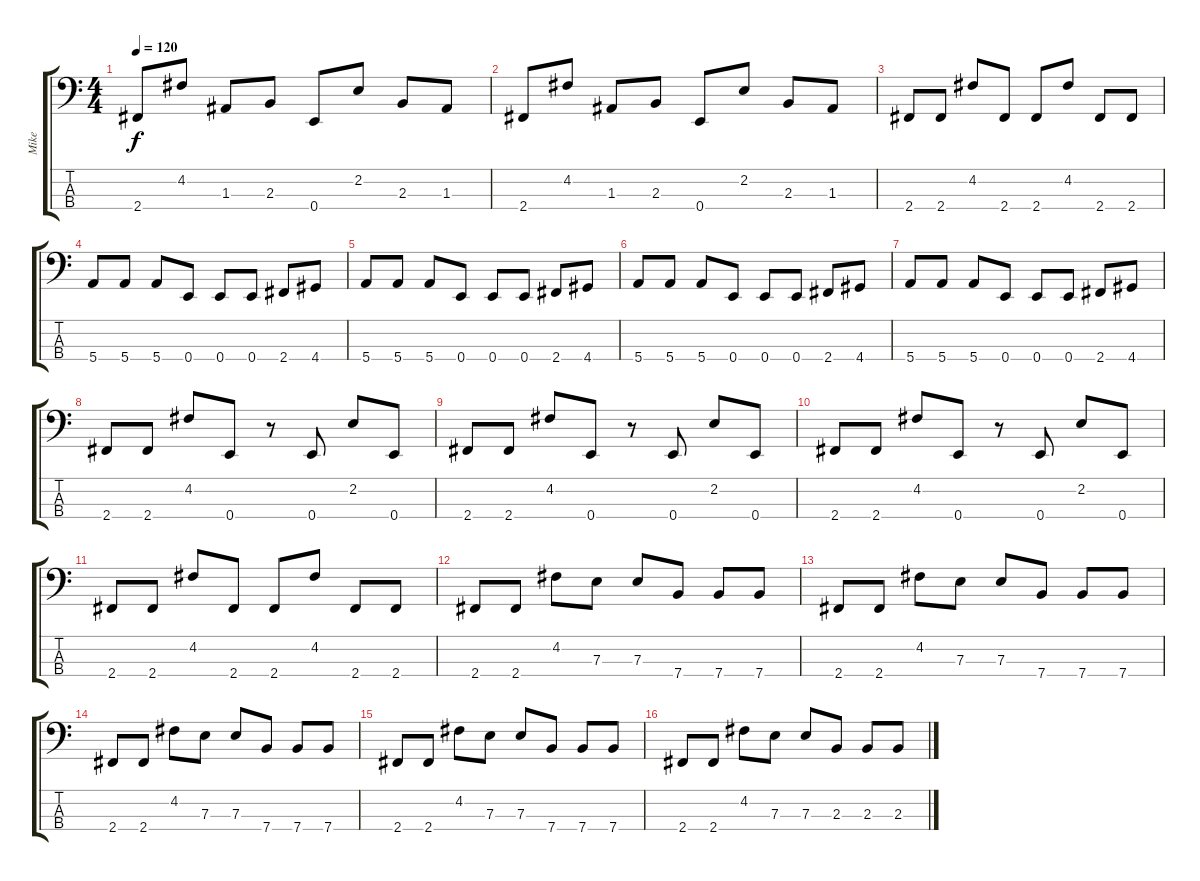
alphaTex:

\track ("Mike" "Mike") {instrument electricbasspick}
\staff {score tabs}
\tuning (G2 D2 A1 E1) {hide}
\ts (4 4)
\tempo 120
\clef f4
\ks c
2.4.8{dy f} 4.2.8 1.3.8 2.3.8 0.4.8 2.2.8 2.3.8 1.3.8 |
2.4.8 4.2.8 1.3.8 2.3.8 0.4.8 2.2.8 2.3.8 1.3.8 |
2.4.8 2.4.8 4.2.8 2.4.8 2.4.8 4.2.8 2.4.8 2.4.8 |
5.4.8 5.4.8 5.4.8 0.4.8 0.4.8 0.4.8 2.4.8 4.4.8 |
5.4.8 5.4.8 5.4.8 0.4.8 0.4.8 0.4.8 2.4.8 4.4.8 |
5.4.8 5.4.8 5.4.8 0.4.8 0.4.8 0.4.8 2.4.8 4.4.8 |
5.4.8 5.4.8 5.4.8 0.4.8 0.4.8 0.4.8 2.4.8 4.4.8 |
2.4.8 2.4.8 4.2.8 0.4.8 r.8 0.4.8 2.2.8 0.4.8 |
2.4.8 2.4.8 4.2.8 0.4.8 r.8 0.4.8 2.2.8 0.4.8 |
2.4.8 2.4.8 4.2.8 0.4.8 r.8 0.4.8 2.2.8 0.4.8 |
2.4.8 2.4.8 4.2.8 2.4.8 2.4.8 4.2.8 2.4.8 2.4.8 |
2.4.8 2.4.8 4.2.8 7.3.8 7.3.8 7.4.8 7.4.8 7.4.8 |
2.4.8 2.4.8 4.2.8 7.3.8 7.3.8 7.4.8 7.4.8 7.4.8 |
2.4.8 2.4.8 4.2.8 7.3.8 7.3.8 7.4.8 7.4.8 7.4.8 |
2.4.8 2.4.8 4.2.8 7.3.8 7.3.8 7.4.8 7.4.8 7.4.8 |
2.4.8 2.4.8 4.2.8 7.3.8 7.3.8 2.3.8 2.3.8 2.3.8
